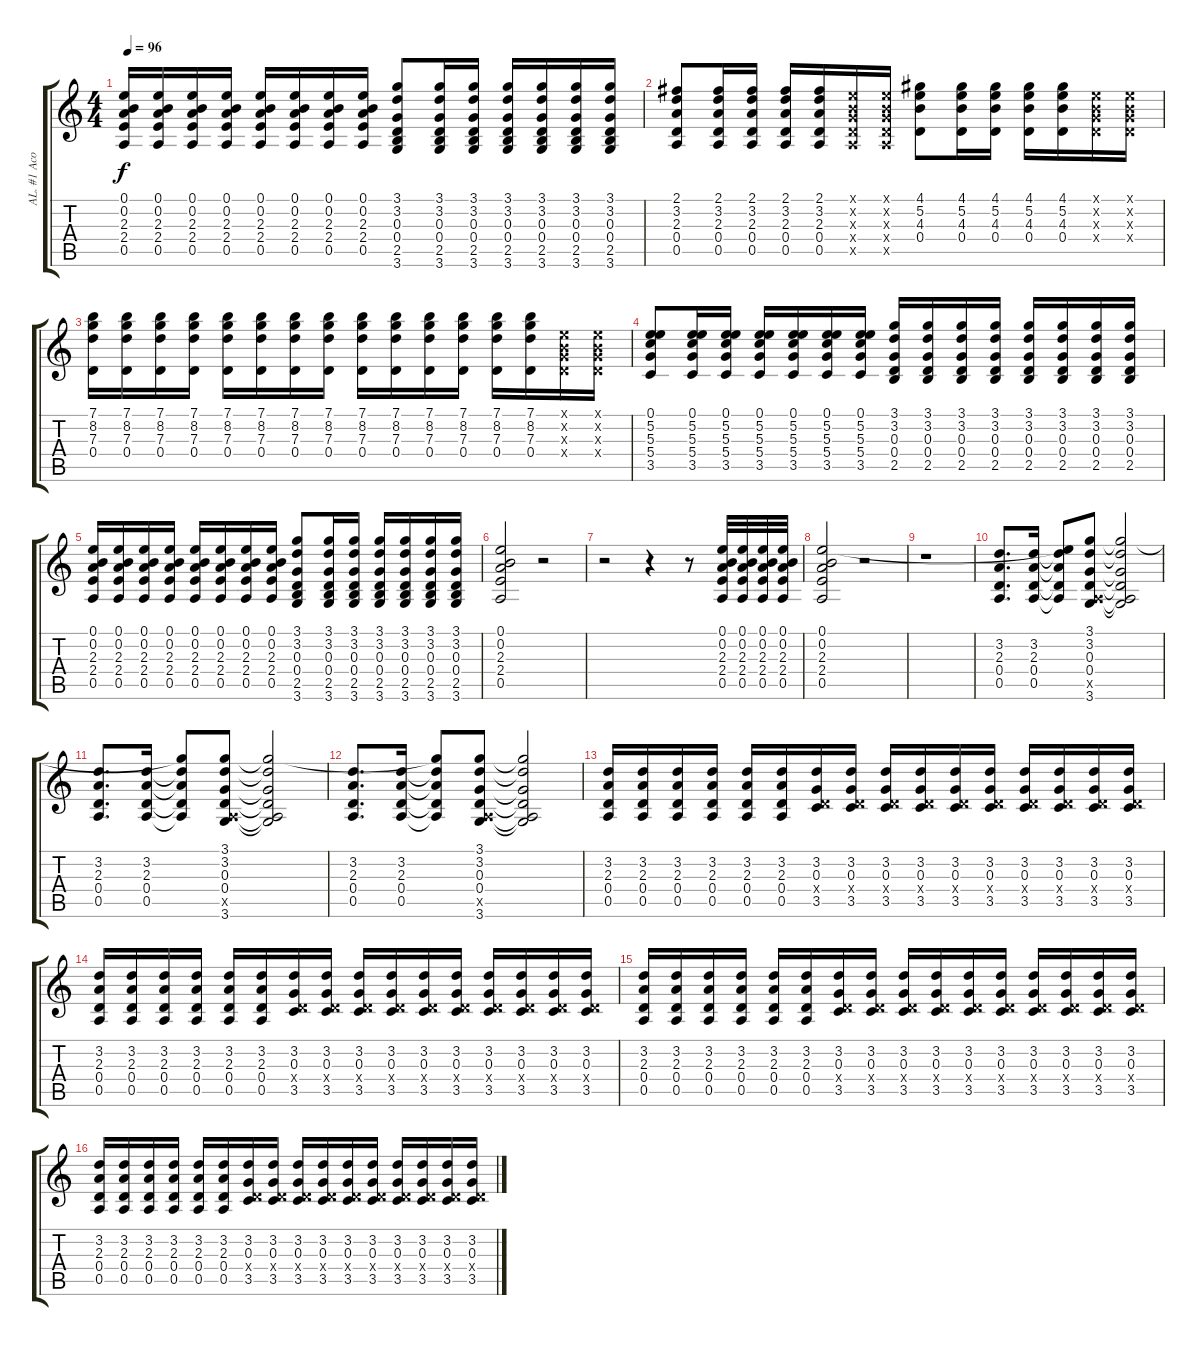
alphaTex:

\track ("AL. #1 Acoustic" "AL. #1 Aco") {instrument acousticguitarsteel}
\staff {score tabs}
\tuning (E4 B3 G3 D3 A2 E2) {hide}
\ts (4 4)
\tempo 96
\clef g2
\ks c
(0.1 0.2 2.3 2.4 0.5).16{dy f} (0.1 0.2 2.3 2.4 0.5).16 (0.1 0.2 2.3 2.4 0.5).16 (0.1 0.2 2.3 2.4 0.5).16 (0.1 0.2 2.3 2.4 0.5).16 (0.1 0.2 2.3 2.4 0.5).16 (0.1 0.2 2.3 2.4 0.5).16 (0.1 0.2 2.3 2.4 0.5).16 (3.1 3.2 0.3 0.4 2.5 3.6).8 (3.1 3.2 0.3 0.4 2.5 3.6).16 (3.1 3.2 0.3 0.4 2.5 3.6).16 (3.1 3.2 0.3 0.4 2.5 3.6).16 (3.1 3.2 0.3 0.4 2.5 3.6).16 (3.1 3.2 0.3 0.4 2.5 3.6).16 (3.1 3.2 0.3 0.4 2.5 3.6).16 |
(2.1 3.2 2.3 0.4 0.5).8 (2.1 3.2 2.3 0.4 0.5).16 (2.1 3.2 2.3 0.4 0.5).16 (2.1 3.2 2.3 0.4 0.5).16 (2.1 3.2 2.3 0.4 0.5).16 (0.1{x} 0.2{x} 0.3{x} 0.4{x} 0.5{x}).16 (0.1{x} 0.2{x} 0.3{x} 0.4{x} 0.5{x}).16 (4.1 5.2 4.3 0.4).8 (4.1 5.2 4.3 0.4).16 (4.1 5.2 4.3 0.4).16 (4.1 5.2 4.3 0.4).16 (4.1 5.2 4.3 0.4).16 (0.1{x} 0.2{x} 0.3{x} 0.4{x}).16 (0.1{x} 0.2{x} 0.3{x} 0.4{x}).16 |
(7.1 8.2 7.3 0.4).16 (7.1 8.2 7.3 0.4).16 (7.1 8.2 7.3 0.4).16 (7.1 8.2 7.3 0.4).16 (7.1 8.2 7.3 0.4).16 (7.1 8.2 7.3 0.4).16 (7.1 8.2 7.3 0.4).16 (7.1 8.2 7.3 0.4).16 (7.1 8.2 7.3 0.4).16 (7.1 8.2 7.3 0.4).16 (7.1 8.2 7.3 0.4).16 (7.1 8.2 7.3 0.4).16 (7.1 8.2 7.3 0.4).16 (7.1 8.2 7.3 0.4).16 (0.1{x} 0.2{x} 0.3{x} 0.4{x}).16 (0.1{x} 0.2{x} 0.3{x} 0.4{x}).16 |
(0.1 5.2 5.3 5.4 3.5).8 (0.1 5.2 5.3 5.4 3.5).16 (0.1 5.2 5.3 5.4 3.5).16 (0.1 5.2 5.3 5.4 3.5).16 (0.1 5.2 5.3 5.4 3.5).16 (0.1 5.2 5.3 5.4 3.5).16 (0.1 5.2 5.3 5.4 3.5).16 (3.1 3.2 0.3 0.4 2.5).16 (3.1 3.2 0.3 0.4 2.5).16 (3.1 3.2 0.3 0.4 2.5).16 (3.1 3.2 0.3 0.4 2.5).16 (3.1 3.2 0.3 0.4 2.5).16 (3.1 3.2 0.3 0.4 2.5).16 (3.1 3.2 0.3 0.4 2.5).16 (3.1 3.2 0.3 0.4 2.5).16 |
(0.1 0.2 2.3 2.4 0.5).16 (0.1 0.2 2.3 2.4 0.5).16 (0.1 0.2 2.3 2.4 0.5).16 (0.1 0.2 2.3 2.4 0.5).16 (0.1 0.2 2.3 2.4 0.5).16 (0.1 0.2 2.3 2.4 0.5).16 (0.1 0.2 2.3 2.4 0.5).16 (0.1 0.2 2.3 2.4 0.5).16 (3.1 3.2 0.3 0.4 2.5 3.6).8 (3.1 3.2 0.3 0.4 2.5 3.6).16 (3.1 3.2 0.3 0.4 2.5 3.6).16 (3.1 3.2 0.3 0.4 2.5 3.6).16 (3.1 3.2 0.3 0.4 2.5 3.6).16 (3.1 3.2 0.3 0.4 2.5 3.6).16 (3.1 3.2 0.3 0.4 2.5 3.6).16 |
(0.1 0.2 2.3 2.4 0.5).2 r.2 |
r.2 r.4 r.8 (0.1 0.2 2.3 2.4 0.5).32 (0.1 0.2 2.3 2.4 0.5).32 (0.1 0.2 2.3 2.4 0.5).32 (0.1 0.2 2.3 2.4 0.5).32 |
(0.1 0.2 2.3 2.4 0.5).2 r.2 |
r.1 |
(3.2 2.3 0.4 0.5).8{d} (3.2 2.3 0.4 0.5).16 (0.1{t} 3.2{t} 2.3{t} 0.4{t} 0.5{t}).8 (3.1 3.2 0.3 0.4 0.5{x} 3.6).8 (3.1{t} 3.2{t} 0.3{t} 0.4{t} 0.5{t} 3.6{t}).2 |
(3.2 2.3 0.4 0.5).8{d} (3.2 2.3 0.4 0.5).16 (3.1{t} 3.2{t} 2.3{t} 0.4{t} 0.5{t}).8 (3.1 3.2 0.3 0.4 0.5{x} 3.6).8 (3.1{t} 3.2{t} 0.3{t} 0.4{t} 0.5{t} 3.6{t}).2 |
(3.2 2.3 0.4 0.5).8{d} (3.2 2.3 0.4 0.5).16 (3.1{t} 3.2{t} 2.3{t} 0.4{t} 0.5{t}).8 (3.1 3.2 0.3 0.4 0.5{x} 3.6).8 (3.1{t} 3.2{t} 0.3{t} 0.4{t} 0.5{t} 3.6{t}).2 |
(3.2 2.3 0.4 0.5).16 (3.2 2.3 0.4 0.5).16 (3.2 2.3 0.4 0.5).16 (3.2 2.3 0.4 0.5).16 (3.2 2.3 0.4 0.5).16 (3.2 2.3 0.4 0.5).16 (3.2 0.3 0.4{x} 3.5).16 (3.2 0.3 0.4{x} 3.5).16 (3.2 0.3 0.4{x} 3.5).16 (3.2 0.3 0.4{x} 3.5).16 (3.2 0.3 0.4{x} 3.5).16 (3.2 0.3 0.4{x} 3.5).16 (3.2 0.3 0.4{x} 3.5).16 (3.2 0.3 0.4{x} 3.5).16 (3.2 0.3 0.4{x} 3.5).16 (3.2 0.3 0.4{x} 3.5).16 |
(3.2 2.3 0.4 0.5).16 (3.2 2.3 0.4 0.5).16 (3.2 2.3 0.4 0.5).16 (3.2 2.3 0.4 0.5).16 (3.2 2.3 0.4 0.5).16 (3.2 2.3 0.4 0.5).16 (3.2 0.3 0.4{x} 3.5).16 (3.2 0.3 0.4{x} 3.5).16 (3.2 0.3 0.4{x} 3.5).16 (3.2 0.3 0.4{x} 3.5).16 (3.2 0.3 0.4{x} 3.5).16 (3.2 0.3 0.4{x} 3.5).16 (3.2 0.3 0.4{x} 3.5).16 (3.2 0.3 0.4{x} 3.5).16 (3.2 0.3 0.4{x} 3.5).16 (3.2 0.3 0.4{x} 3.5).16 |
(3.2 2.3 0.4 0.5).16 (3.2 2.3 0.4 0.5).16 (3.2 2.3 0.4 0.5).16 (3.2 2.3 0.4 0.5).16 (3.2 2.3 0.4 0.5).16 (3.2 2.3 0.4 0.5).16 (3.2 0.3 0.4{x} 3.5).16 (3.2 0.3 0.4{x} 3.5).16 (3.2 0.3 0.4{x} 3.5).16 (3.2 0.3 0.4{x} 3.5).16 (3.2 0.3 0.4{x} 3.5).16 (3.2 0.3 0.4{x} 3.5).16 (3.2 0.3 0.4{x} 3.5).16 (3.2 0.3 0.4{x} 3.5).16 (3.2 0.3 0.4{x} 3.5).16 (3.2 0.3 0.4{x} 3.5).16 |
(3.2 2.3 0.4 0.5).16 (3.2 2.3 0.4 0.5).16 (3.2 2.3 0.4 0.5).16 (3.2 2.3 0.4 0.5).16 (3.2 2.3 0.4 0.5).16 (3.2 2.3 0.4 0.5).16 (3.2 0.3 0.4{x} 3.5).16 (3.2 0.3 0.4{x} 3.5).16 (3.2 0.3 0.4{x} 3.5).16 (3.2 0.3 0.4{x} 3.5).16 (3.2 0.3 0.4{x} 3.5).16 (3.2 0.3 0.4{x} 3.5).16 (3.2 0.3 0.4{x} 3.5).16 (3.2 0.3 0.4{x} 3.5).16 (3.2 0.3 0.4{x} 3.5).16 (3.2 0.3 0.4{x} 3.5).16
